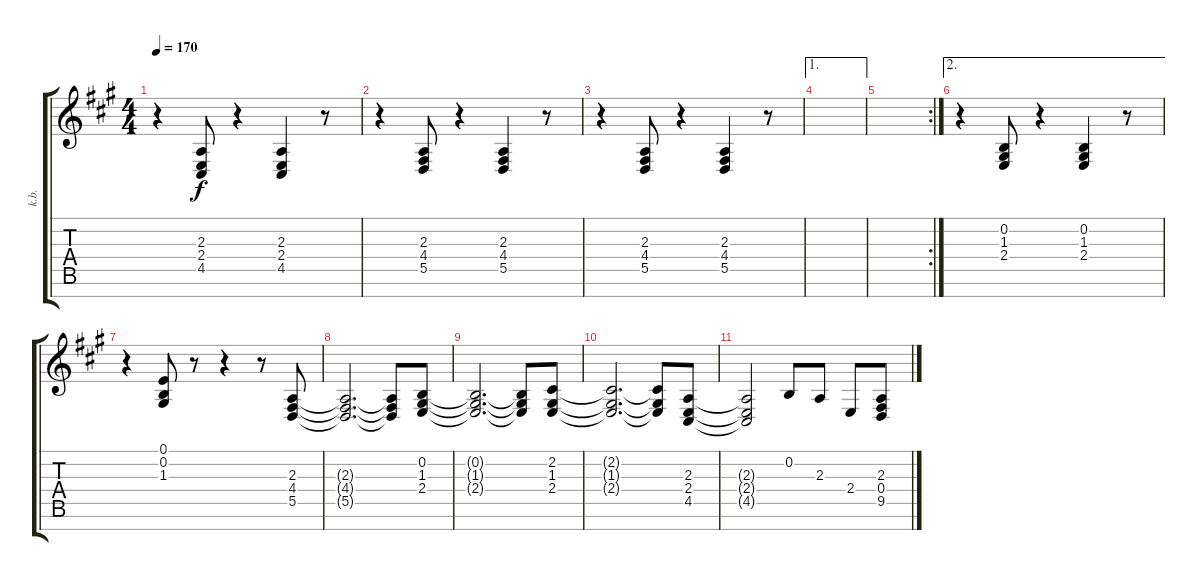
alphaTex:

\track ("k.b." "k.b.") {instrument drawbarorgan}
\staff {score tabs}
\tuning (E4 B3 G3 D3 A2 E2 B1) {hide}
\ts (4 4)
\tempo 170
\clef g2
\ks a
r.4{dy f} (2.3 2.4 4.5).8 r.4 (2.3 2.4 4.5).4 r.8 |
r.4 (2.3 4.4 5.5).8 r.4 (2.3 4.4 5.5).4 r.8 |
r.4 (2.3 4.4 5.5).8 r.4 (2.3 4.4 5.5).4 r.8 |
\ae 1
|
\rc 2
|
\ae 2
r.4 (0.2 1.3 2.4).8 r.4 (0.2 1.3 2.4).4 r.8 |
r.4 (0.1 0.2 1.3).8 r.8 r.4 r.8 (2.3 4.4 5.5).8 |
(2.3{t} 4.4{t} 5.5{t}).2{d} (2.3{t} 4.4{t} 5.5{t}).8 (0.2 1.3 2.4).8 |
(0.2{t} 1.3{t} 2.4{t}).2{d} (0.2{t} 1.3{t} 2.4{t}).8 (2.2 1.3 2.4).8 |
(2.2{t} 1.3{t} 2.4{t}).2{d} (2.2{t} 1.3{t} 2.4{t}).8 (2.3 2.4 4.5).8 |
(2.3{t} 2.4{t} 4.5{t}).2 0.2.8 2.3.8 2.4.8 (2.3 0.4 9.5).8
